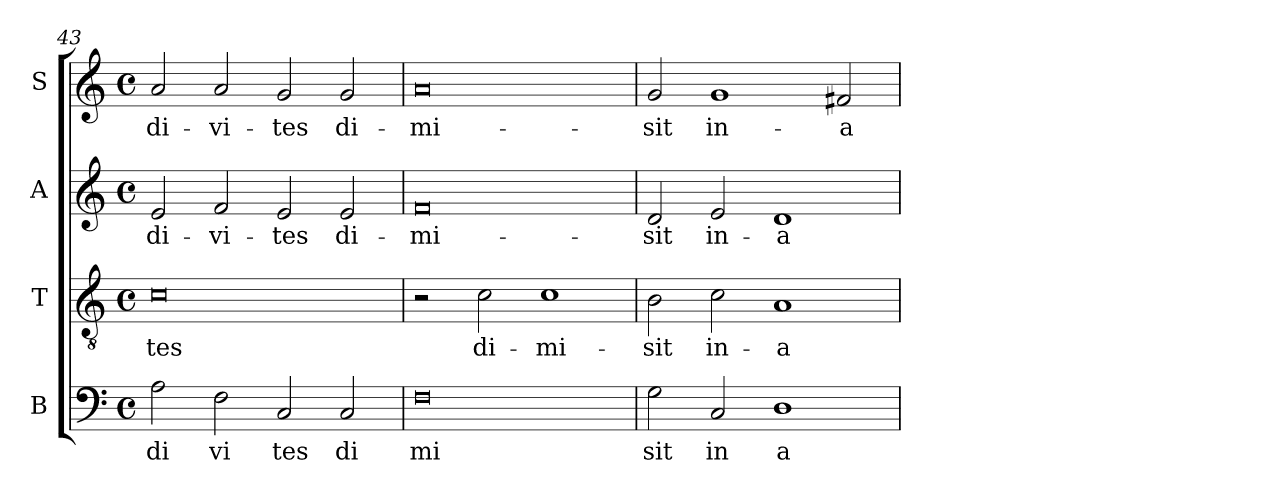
**kern	**text	**kern	**text	**kern	**text	**kern	**text
*part4	*part4	*part3	*part3	*part2	*part2	*part1	*part1
*staff4	*staff4	*staff3	*staff3	*staff2	*staff2	*staff1	*staff1
*I"B	*	*I"T	*	*I"A	*	*I"S	*
*I'B	*	*I'T	*	*I'A	*	*I'S	*
*clefF4	*	*clefGv2	*	*clefG2	*	*clefG2	*
*M4/4	*	*M4/4	*	*M4/4	*	*M4/4	*
*met(c)	*	*met(c)	*	*met(c)	*	*met(c)	*
=43	=43	=43	=43	=43	=43	=43	=43
!	!LO:LY:b:cj	!	!LO:LY:b:cj	!	!LO:LY:b:cj	!	!LO:LY:b:cj
2A\	di	0c	-tes	2e/	di-	2a/	di-
!	!LO:LY:b:cj	!	!	!	!LO:LY:b:cj	!	!LO:LY:b:cj
2F\	vi	.	.	2f/	-vi-	2a/	-vi-
!	!LO:LY:b:cj	!	!	!	!LO:LY:b:cj	!	!LO:LY:b:cj
2C/	tes	.	.	2e/	-tes	2g/	-tes
!	!LO:LY:b:cj	!	!	!	!LO:LY:b:cj	!	!LO:LY:b:cj
2C/	di	.	.	2e/	di-	2g/	di-
=44	=44	=44	=44	=44	=44	=44	=44
!	!LO:LY:b:cj	!	!	!	!LO:LY:b:cj	!	!LO:LY:b:cj
0F	mi	2r	.	0f	-mi-	0a	-mi-
!	!	!	!LO:LY:b:cj	!	!	!	!
.	.	2c\	di-	.	.	.	.
!	!	!	!LO:LY:b:cj	!	!	!	!
.	.	1c	-mi-	.	.	.	.
=45	=45	=45	=45	=45	=45	=45	=45
!	!LO:LY:b:cj	!	!LO:LY:b:cj	!	!LO:LY:b:cj	!	!LO:LY:b:cj
2G\	sit	2B\	-sit	2d/	-sit	2g/	-sit
!	!LO:LY:b:cj	!	!LO:LY:b:cj	!	!LO:LY:b:cj	!	!LO:LY:b:cj
2C/	in	2c\	in-	2e/	in-	1g	in-
!	!LO:LY:b:cj	!	!LO:LY:b:cj	!	!LO:LY:b:cj	!	!
1D	a	1A	-a-	1d	-a-	.	.
!	!	!	!	!	!	!	!LO:LY:b:cj
.	.	.	.	.	.	2f#X/	-a-
=	=	=	=	=	=	=	=
*-	*-	*-	*-	*-	*-	*-	*-
